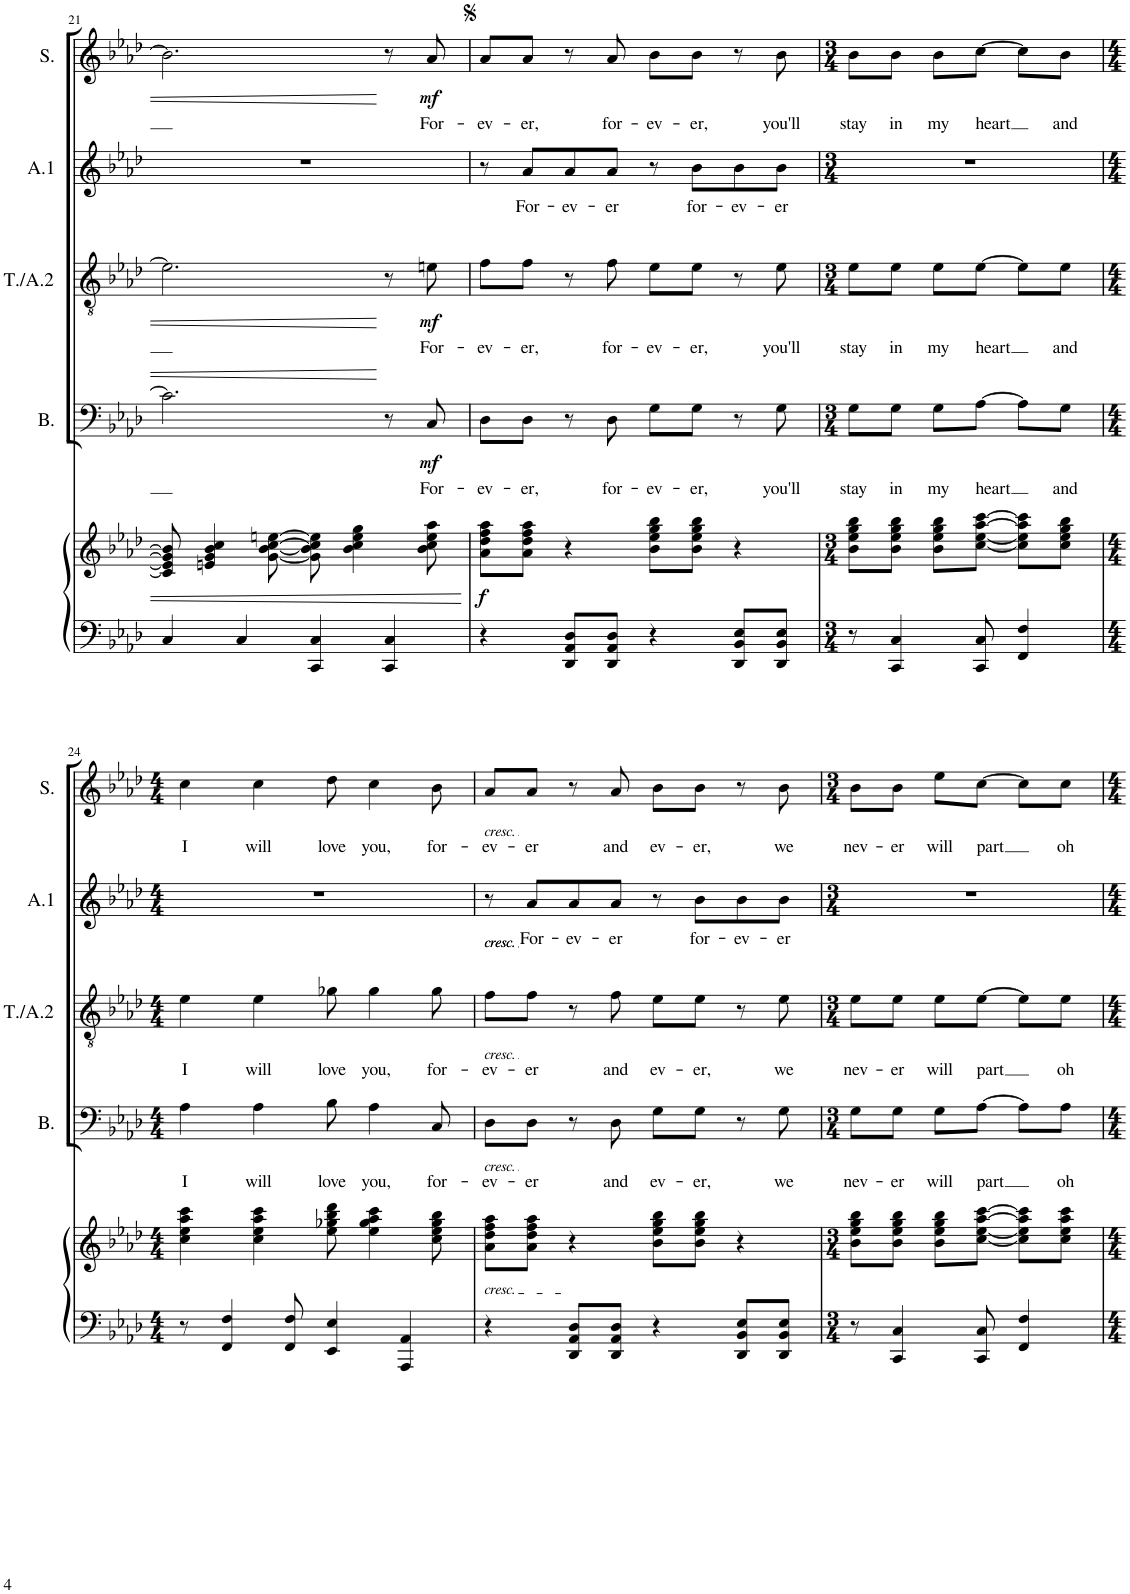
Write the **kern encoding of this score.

**kern	**kern	**dynam	**kern	**text	**dynam	**kern	**text	**dynam	**kern	**text	**kern	**text	**dynam
*part5	*part5	*part5	*part4	*part4	*part4	*part3	*part3	*part3	*part2	*part2	*part1	*part1	*part1
*staff6	*staff5	*staff5/6	*staff4	*staff4	*staff4	*staff3	*staff3	*staff3	*staff2	*staff2	*staff1	*staff1	*staff1
*I"Piano	*	*	*I"Bass	*	*	*I"Tenor/Alto 2	*	*	*I"Alto 1	*	*I"Soprano	*	*
*I'Pno	*	*	*I'B.	*	*	*I'T./A.2	*	*	*I'A.1	*	*I'S.	*	*
!!LO:PB:g=z
*clefF4	*clefG2	*	*clefF4	*	*	*clefGv2	*	*	*clefG2	*	*clefG2	*	*
*k[b-e-a-d-]	*k[b-e-a-d-]	*	*k[b-e-a-d-]	*	*	*k[b-e-a-d-]	*	*	*k[b-e-a-d-]	*	*k[b-e-a-d-]	*	*
*M4/4	*M4/4	*	*M4/4	*	*	*M4/4	*	*	*M4/4	*	*M4/4	*	*
=21	=21	=21	=21	=21	=21	=21	=21	=21	=21	=21	=21	=21	=21
4C/	8c/] 8e/] 8g/] 8b-/]	.	2.c\]	.	.	2.e\]	.	.	1r	.	2.b-\]	.	.
.	4en/ 4g/ 4b-/ 4cc/	.	.	.	.	.	.	.	.	.	.	.	.
4C/	.	.	.	.	.	.	.	.	.	.	.	.	.
.	[8g\ [8b-\ [8cc\ [8een\	.	.	.	.	.	.	.	.	.	.	.	.
4CC/ 4C/	8g\] 8b-\] 8cc\] 8ee\]	.	.	.	.	.	.	.	.	.	.	.	.
.	4b-\ 4cc\ 4ee\ 4gg\	.	.	.	.	.	.	.	.	.	.	.	.
4CC/ 4C/	.	.	8r	.	.	8r	.	.	.	.	8r	.	.
!	!	!	!	!LO:LY:b	!LO:DY:b	!	!LO:LY:b	!LO:DY:b	!	!	!	!LO:LY:b	!LO:DY:b
.	8b-\ 8cc\ 8ee\ 8aa-\	.	8C/	For-	mf	8en\	For-	mf	.	.	8a-/	For-	mf
=22	=22	=22	=22	=22	=22	=22	=22	=22	=22	=22	=22	=22	=22
!	!	!LO:DY:a=2	!	!LO:LY:b	!	!	!LO:LY:b	!	!	!	!	!LO:LY:b	!
4r	8a-\ 8dd-\ 8ff\ 8aa-\L	f	8D-\L	-ev-	.	8f\L	-ev-	.	8r	.	8a-/L	-ev-	.
!	!	!	!	!LO:LY:b	!	!	!LO:LY:b	!	!	!LO:LY:b	!	!LO:LY:b	!
.	8a-\ 8dd-\ 8ff\ 8aa-\J	.	8D-\J	-er,	.	8f\J	-er,	.	8a-/L	For-	8a-/J	-er,	.
!	!	!	!	!	!	!	!	!	!	!LO:LY:b	!	!	!
8DD-/ 8AA-/ 8D-/L	4r	.	8r	.	.	8r	.	.	8a-/	-ev-	8r	.	.
!	!	!	!	!LO:LY:b	!	!	!LO:LY:b	!	!	!LO:LY:b	!	!LO:LY:b	!
8DD-/ 8AA-/ 8D-/J	.	.	8D-\	for-	.	8f\	for-	.	8a-/J	-er	8a-/	for-	.
!	!	!	!	!LO:LY:b	!	!	!LO:LY:b	!	!	!	!	!LO:LY:b	!
4r	8b-\ 8ee-\ 8gg\ 8bb-\L	.	8G\L	-ev-	.	8e-\L	-ev-	.	8r	.	8b-\L	-ev-	.
!	!	!	!	!LO:LY:b	!	!	!LO:LY:b	!	!	!LO:LY:b	!	!LO:LY:b	!
.	8b-\ 8ee-\ 8gg\ 8bb-\J	.	8G\J	-er,	.	8e-\J	-er,	.	8b-\L	for-	8b-\J	-er,	.
!	!	!	!	!	!	!	!	!	!	!LO:LY:b	!	!	!
8DD-/ 8BB-/ 8E-/L	4r	.	8r	.	.	8r	.	.	8b-\	-ev-	8r	.	.
!	!	!	!	!LO:LY:b	!	!	!LO:LY:b	!	!	!LO:LY:b	!	!LO:LY:b	!
8DD-/ 8BB-/ 8E-/J	.	.	8G\	you'll	.	8e-\	you'll	.	8b-\J	-er	8b-\	you'll	.
=23	=23	=23	=23	=23	=23	=23	=23	=23	=23	=23	=23	=23	=23
*M3/4	*M3/4	*	*M3/4	*	*	*M3/4	*	*	*M3/4	*	*M3/4	*	*
!	!	!	!	!LO:LY:b	!	!	!LO:LY:b	!	!	!	!	!LO:LY:b	!
8r	8b-\ 8ee-\ 8gg\ 8bb-\L	.	8G\L	stay	.	8e-\L	stay	.	2.r	.	8b-\L	stay	.
!	!	!	!	!LO:LY:b	!	!	!LO:LY:b	!	!	!	!	!LO:LY:b	!
4CC/ 4C/	8b-\ 8ee-\ 8gg\ 8bb-\J	.	8G\J	in	.	8e-\J	in	.	.	.	8b-\J	in	.
!	!	!	!	!LO:LY:b	!	!	!LO:LY:b	!	!	!	!	!LO:LY:b	!
.	8b-\ 8ee-\ 8gg\ 8bb-\L	.	8G\L	my	.	8e-\L	my	.	.	.	8b-\L	my	.
!	!	!	!	!LO:LY:b	!	!	!LO:LY:b	!	!	!	!	!LO:LY:b	!
8CC/ 8C/	[8cc\ [8ee-\ [8aa-\ [8ccc\J	.	[8A-\J	heart	.	[8e-\J	heart	.	.	.	[8cc\J	heart	.
4FF/ 4F/	8cc\] 8ee-\] 8aa-\] 8ccc\]L	.	8A-\L]	.	.	8e-\L]	.	.	.	.	8cc\L]	.	.
!	!	!	!	!LO:LY:b	!	!	!LO:LY:b	!	!	!	!	!LO:LY:b	!
.	8cc\ 8ee-\ 8gg\ 8bb-\J	.	8G\J	and	.	8e-\J	and	.	.	.	8b-\J	and	.
!!LO:LB:g=z
=24	=24	=24	=24	=24	=24	=24	=24	=24	=24	=24	=24	=24	=24
*M4/4	*M4/4	*	*M4/4	*	*	*M4/4	*	*	*M4/4	*	*M4/4	*	*
!	!	!	!	!LO:LY:b	!	!	!LO:LY:b	!	!	!	!	!LO:LY:b	!
8r	4cc\ 4ee-\ 4aa-\ 4ccc\	.	4A-\	I	.	4e-\	I	.	1r	.	4cc\	I	.
4FF/ 4F/	.	.	.	.	.	.	.	.	.	.	.	.	.
!	!	!	!	!LO:LY:b	!	!	!LO:LY:b	!	!	!	!	!LO:LY:b	!
.	4cc\ 4ee-\ 4aa-\ 4ccc\	.	4A-\	will	.	4e-\	will	.	.	.	4cc\	will	.
8FF/ 8F/	.	.	.	.	.	.	.	.	.	.	.	.	.
!	!	!	!	!LO:LY:b	!	!	!LO:LY:b	!	!	!	!	!LO:LY:b	!
4EE-/ 4E-/	8ee-\ 8gg-X\ 8bb-\ 8ddd-\	.	8B-\	love	.	8g-X\	love	.	.	.	8dd-\	love	.
!	!	!	!	!LO:LY:b	!	!	!LO:LY:b	!	!	!	!	!LO:LY:b	!
.	4ee-\ 4gg-\ 4aa-\ 4ccc\	.	4A-\	you,	.	4g-\	you,	.	.	.	4cc\	you,	.
4AAA-/ 4AA-/	.	.	.	.	.	.	.	.	.	.	.	.	.
!	!	!	!	!LO:LY:b	!	!	!LO:LY:b	!	!	!	!	!LO:LY:b	!
.	8cc\ 8ee-\ 8gg-\ 8bb-\	.	8C/	for-	.	8g-\	for-	.	.	.	8b-\	for-	.
=25	=25	=25	=25	=25	=25	=25	=25	=25	=25	=25	=25	=25	=25
!	!	!	!	!	!	!	!	!	!	!	!LO:TX:b:i:t=cresc.	!	!
!	!	!	!	!	!	!	!	!	!LO:TX:b:i:t=cresc.	!	!	!	!
!	!	!	!	!	!	!	!	!	!LO:TX:b:i:t=cresc.	!	!	!	!
!	!	!	!	!	!	!LO:TX:b:i:t=cresc.	!	!	!	!	!	!	!
!	!	!	!LO:TX:b:i:t=cresc.	!	!	!	!	!	!	!	!	!	!
!LO:TX:a:i:t=cresc.	!	!	!	!	!	!	!	!	!	!	!	!	!
!	!	!	!	!LO:LY:b	!	!	!LO:LY:b	!	!	!	!	!LO:LY:b	!
4r	8a-\ 8dd-\ 8ff\ 8aa-\L	.	8D-\L	-ev-	.	8f\L	-ev-	.	8r	.	8a-/L	-ev-	.
!	!	!	!	!LO:LY:b	!	!	!LO:LY:b	!	!	!LO:LY:b	!	!LO:LY:b	!
.	8a-\ 8dd-\ 8ff\ 8aa-\J	.	8D-\J	-er	.	8f\J	-er	.	8a-/L	For-	8a-/J	-er	.
!	!	!	!	!	!	!	!	!	!	!LO:LY:b	!	!	!
8DD-/ 8AA-/ 8D-/L	4r	.	8r	.	.	8r	.	.	8a-/	-ev-	8r	.	.
!	!	!	!	!LO:LY:b	!	!	!LO:LY:b	!	!	!LO:LY:b	!	!LO:LY:b	!
8DD-/ 8AA-/ 8D-/J	.	.	8D-\	and	.	8f\	and	.	8a-/J	-er	8a-/	and	.
!	!	!	!	!LO:LY:b	!	!	!LO:LY:b	!	!	!	!	!LO:LY:b	!
4r	8b-\ 8ee-\ 8gg\ 8bb-\L	.	8G\L	ev-	.	8e-\L	ev-	.	8r	.	8b-\L	ev-	.
!	!	!	!	!LO:LY:b	!	!	!LO:LY:b	!	!	!LO:LY:b	!	!LO:LY:b	!
.	8b-\ 8ee-\ 8gg\ 8bb-\J	.	8G\J	-er,	.	8e-\J	-er,	.	8b-\L	for-	8b-\J	-er,	.
!	!	!	!	!	!	!	!	!	!	!LO:LY:b	!	!	!
8DD-/ 8BB-/ 8E-/L	4r	.	8r	.	.	8r	.	.	8b-\	-ev-	8r	.	.
!	!	!	!	!LO:LY:b	!	!	!LO:LY:b	!	!	!LO:LY:b	!	!LO:LY:b	!
8DD-/ 8BB-/ 8E-/J	.	.	8G\	we	.	8e-\	we	.	8b-\J	-er	8b-\	we	.
=26	=26	=26	=26	=26	=26	=26	=26	=26	=26	=26	=26	=26	=26
*M3/4	*M3/4	*	*M3/4	*	*	*M3/4	*	*	*M3/4	*	*M3/4	*	*
!	!	!	!	!LO:LY:b	!	!	!LO:LY:b	!	!	!	!	!LO:LY:b	!
8r	8b-\ 8ee-\ 8gg\ 8bb-\L	.	8G\L	nev-	.	8e-\L	nev-	.	2.r	.	8b-\L	nev-	.
!	!	!	!	!LO:LY:b	!	!	!LO:LY:b	!	!	!	!	!LO:LY:b	!
4CC/ 4C/	8b-\ 8ee-\ 8gg\ 8bb-\J	.	8G\J	-er	.	8e-\J	-er	.	.	.	8b-\J	-er	.
!	!	!	!	!LO:LY:b	!	!	!LO:LY:b	!	!	!	!	!LO:LY:b	!
.	8b-\ 8ee-\ 8gg\ 8bb-\L	.	8G\L	will	.	8e-\L	will	.	.	.	8ee-\L	will	.
!	!	!	!	!LO:LY:b	!	!	!LO:LY:b	!	!	!	!	!LO:LY:b	!
8CC/ 8C/	[8cc\ [8ee-\ [8aa-\ [8ccc\J	.	[8A-\J	part	.	[8e-\J	part	.	.	.	[8cc\J	part	.
4FF/ 4F/	8cc\] 8ee-\] 8aa-\] 8ccc\]L	.	8A-\L]	.	.	8e-\L]	.	.	.	.	8cc\L]	.	.
!	!	!	!	!LO:LY:b	!	!	!LO:LY:b	!	!	!	!	!LO:LY:b	!
.	8cc\ 8ee-\ 8aa-\ 8ccc\J	.	8A-\J	oh	.	8e-\J	oh	.	.	.	8cc\J	oh	.
=	=	=	=	=	=	=	=	=	=	=	=	=	=
*-	*-	*-	*-	*-	*-	*-	*-	*-	*-	*-	*-	*-	*-
